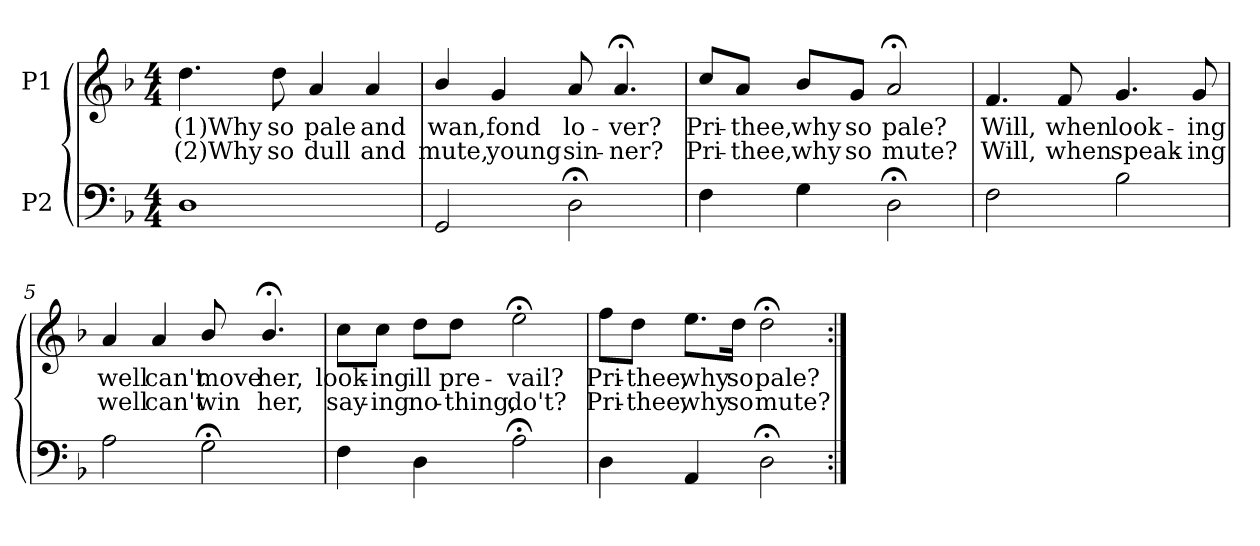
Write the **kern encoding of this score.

**kern	**kern	**text	**text
*part2	*part1	*part1	*part1
*staff2	*staff1	*staff1	*staff1
*I"P2	*I"P1	*	*
!!LO:PB:g=z
*clefF4	*clefG2	*	*
*k[b-]	*k[b-]	*	*
*d:	*d:	*	*
*M4/4	*M4/4	*	*
=1	=1	=1	=1
!	!	!LO:LY:b:color=#000000	!LO:LY:b:color=#000000
1Di	4.ddi\	(1)Why	(2)Why
!	!	!LO:LY:b:color=#000000	!LO:LY:b:color=#000000
.	8ddi\	so	so
!	!	!LO:LY:b:color=#000000	!LO:LY:b:color=#000000
.	4ai/	pale	dull
!	!	!LO:LY:b:color=#000000	!LO:LY:b:color=#000000
.	4ai/	and	and
=2	=2	=2	=2
!	!	!LO:LY:b:color=#000000	!LO:LY:b:color=#000000
2GGi/	4b-i/	wan,	mute,
!	!	!LO:LY:b:color=#000000	!LO:LY:b:color=#000000
.	4gi/	fond	young
!	!	!LO:LY:b:color=#000000	!LO:LY:b:color=#000000
2D;i\	8ai/	lo-	sin-
!	!	!LO:LY:b:color=#000000	!LO:LY:b:color=#000000
.	4.a;i/	-ver?	-ner?
=3	=3	=3	=3
!	!	!LO:LY:b:color=#000000	!LO:LY:b:color=#000000
4Fi\	8cci/L	Pri-	Pri-
!	!	!LO:LY:b:color=#000000	!LO:LY:b:color=#000000
.	8ai/J	-thee,	-thee,
!	!	!LO:LY:b:color=#000000	!LO:LY:b:color=#000000
4Gi\	8b-i/L	why	why
!	!	!LO:LY:b:color=#000000	!LO:LY:b:color=#000000
.	8gi/J	so	so
!	!	!LO:LY:b:color=#000000	!LO:LY:b:color=#000000
2D;i\	2a;i/	pale?	mute?
=4	=4	=4	=4
!	!	!LO:LY:b:color=#000000	!LO:LY:b:color=#000000
2Fi\	4.fi/	Will,	Will,
!	!	!LO:LY:b:color=#000000	!LO:LY:b:color=#000000
.	8fi/	when	when
!	!	!LO:LY:b:color=#000000	!LO:LY:b:color=#000000
2B-i\	4.gi/	look-	speak-
!	!	!LO:LY:b:color=#000000	!LO:LY:b:color=#000000
.	8gi/	-ing	-ing
!!LO:LB:g=z
=5	=5	=5	=5
!	!	!LO:LY:b:color=#000000	!LO:LY:b:color=#000000
2Ai\	4ai/	well	well
!	!	!LO:LY:b:color=#000000	!LO:LY:b:color=#000000
.	4ai/	can't	can't
!	!	!LO:LY:b:color=#000000	!LO:LY:b:color=#000000
2G;i\	8b-i/	move	win
!	!	!LO:LY:b:color=#000000	!LO:LY:b:color=#000000
.	4.b-;i/	her,	her,
=6	=6	=6	=6
!	!	!LO:LY:b:color=#000000	!LO:LY:b:color=#000000
4Fi\	8cci\L	look-	say-
!	!	!LO:LY:b:color=#000000	!LO:LY:b:color=#000000
.	8cci\J	-ing	-ing
!	!	!LO:LY:b:color=#000000	!LO:LY:b:color=#000000
4Di\	8ddi\L	ill	no-
!	!	!LO:LY:b:color=#000000	!LO:LY:b:color=#000000
.	8ddi\J	pre-	-thing,
!	!	!LO:LY:b:color=#000000	!LO:LY:b:color=#000000
2A;i\	2ee;i\	-vail?	do't?
=7	=7	=7	=7
!	!	!LO:LY:b:color=#000000	!LO:LY:b:color=#000000
4Di\	8ffi\L	Pri-	Pri-
!	!	!LO:LY:b:color=#000000	!LO:LY:b:color=#000000
.	8ddi\J	-thee,	-thee,
!	!	!LO:LY:b:color=#000000	!LO:LY:b:color=#000000
4AAi/	8.eei\L	why	why
!	!	!LO:LY:b:color=#000000	!LO:LY:b:color=#000000
.	16ddi\Jk	so	so
!	!	!LO:LY:b:color=#000000	!LO:LY:b:color=#000000
2D;i\	2dd;i\	pale?	mute?
=:|!	=:|!	=:|!	=:|!
*-	*-	*-	*-
